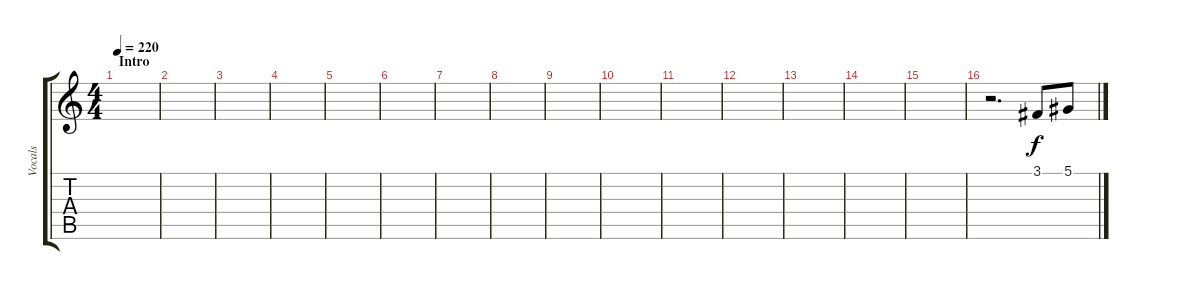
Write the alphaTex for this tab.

\track ("Vocals" "Vocals") {instrument oboe}
\staff {score tabs}
\tuning (Eb4 Bb3 Gb3 Db3 Ab2 Eb2) {hide}
\ts (4 4)
\section ("" "Intro")
\tempo 220
\clef g2
\ks c
|
|
|
|
|
|
|
|
|
|
|
|
|
|
|
r.2{d} 3.1.8 5.1.8
